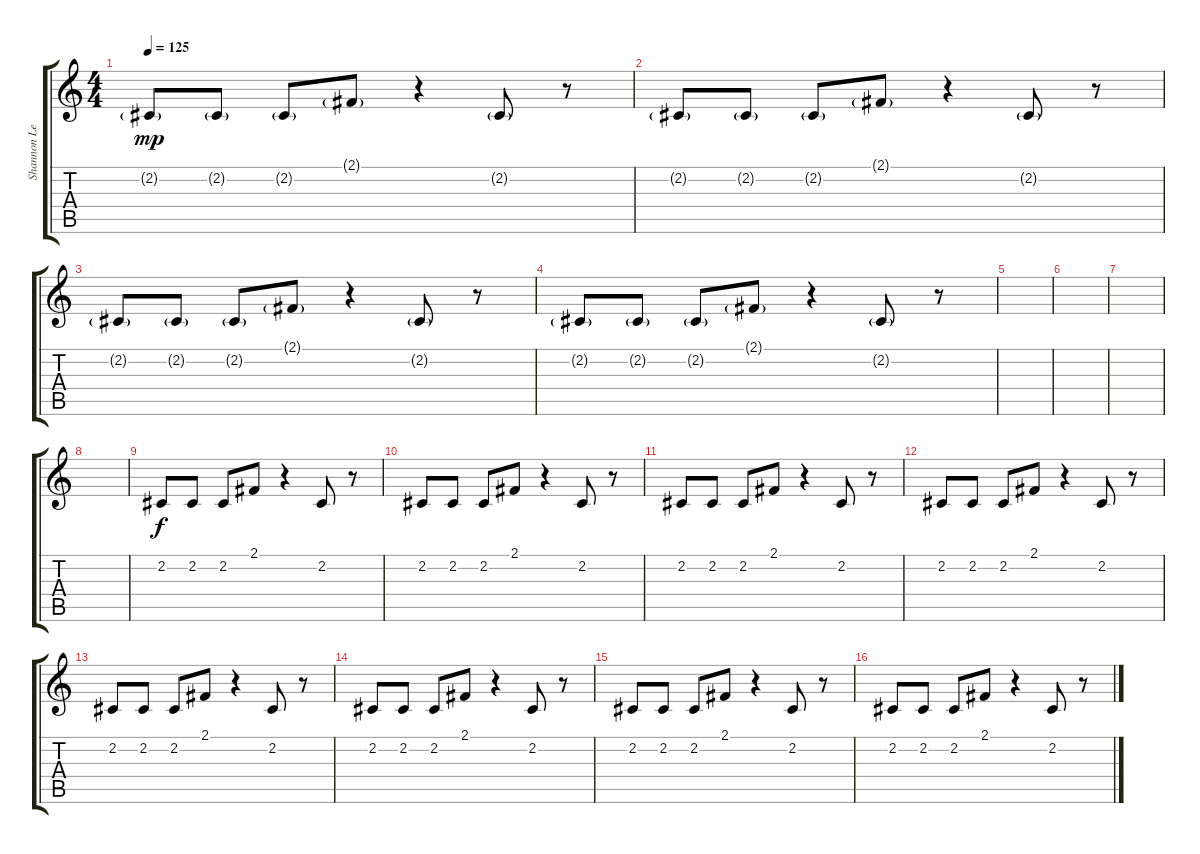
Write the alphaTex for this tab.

\track ("Shannon Leto" "Shannon Le") {instrument lead2sawtooth}
\staff {score tabs}
\tuning (E4 B3 G3 D3 A2 E2) {hide}
\ts (4 4)
\tempo 125
\clef g2
\ks c
2.2{g}.8{dy mp} 2.2{g}.8 2.2{g}.8 2.1{g}.8 r.4 2.2{g}.8 r.8 |
2.2{g}.8 2.2{g}.8 2.2{g}.8 2.1{g}.8 r.4 2.2{g}.8 r.8 |
2.2{g}.8 2.2{g}.8 2.2{g}.8 2.1{g}.8 r.4 2.2{g}.8 r.8 |
2.2{g}.8 2.2{g}.8 2.2{g}.8 2.1{g}.8 r.4 2.2{g}.8 r.8 |
|
|
|
|
2.2.8{dy f} 2.2.8 2.2.8 2.1.8 r.4 2.2.8 r.8 |
2.2.8 2.2.8 2.2.8 2.1.8 r.4 2.2.8 r.8 |
2.2.8 2.2.8 2.2.8 2.1.8 r.4 2.2.8 r.8 |
2.2.8 2.2.8 2.2.8 2.1.8 r.4 2.2.8 r.8 |
2.2.8 2.2.8 2.2.8 2.1.8 r.4 2.2.8 r.8 |
2.2.8 2.2.8 2.2.8 2.1.8 r.4 2.2.8 r.8 |
2.2.8 2.2.8 2.2.8 2.1.8 r.4 2.2.8 r.8 |
2.2.8 2.2.8 2.2.8 2.1.8 r.4 2.2.8 r.8
